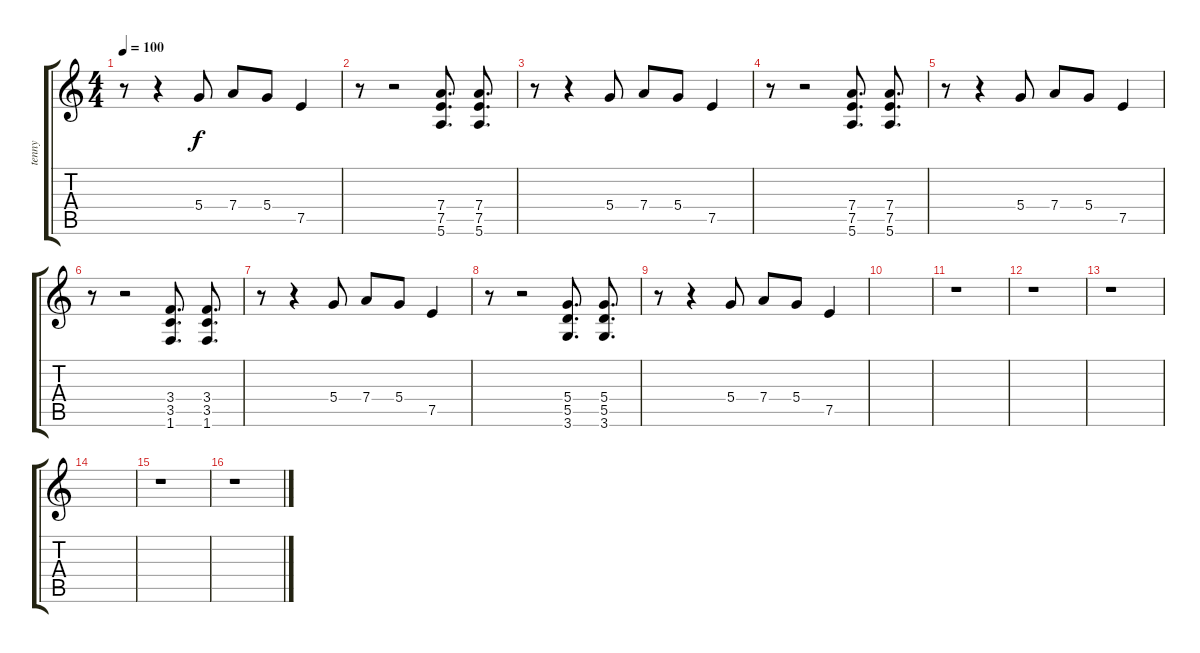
\track ("tenny" "tenny") {solo instrument distortionguitar}
\staff {score tabs}
\tuning (E4 B3 G3 D3 A2 E2) {hide}
\ts (4 4)
\tempo 100
\clef g2
\ks c
r.8{dy f} r.4 5.4.8 7.4.8 5.4.8 7.5.4 |
r.8 r.2 (7.4 7.5 5.6).8{d} (7.4 7.5 5.6).8{d} |
r.8 r.4 5.4.8 7.4.8 5.4.8 7.5.4 |
r.8 r.2 (7.4 7.5 5.6).8{d} (7.4 7.5 5.6).8{d} |
r.8 r.4 5.4.8 7.4.8 5.4.8 7.5.4 |
r.8 r.2 (3.4 3.5 1.6).8{d} (3.4 3.5 1.6).8{d} |
r.8 r.4 5.4.8 7.4.8 5.4.8 7.5.4 |
r.8 r.2 (5.4 5.5 3.6).8{d} (5.4 5.5 3.6).8{d} |
r.8 r.4 5.4.8 7.4.8 5.4.8 7.5.4 |
|
r.1 |
r.1 |
r.1 |
|
r.1 |
r.1
